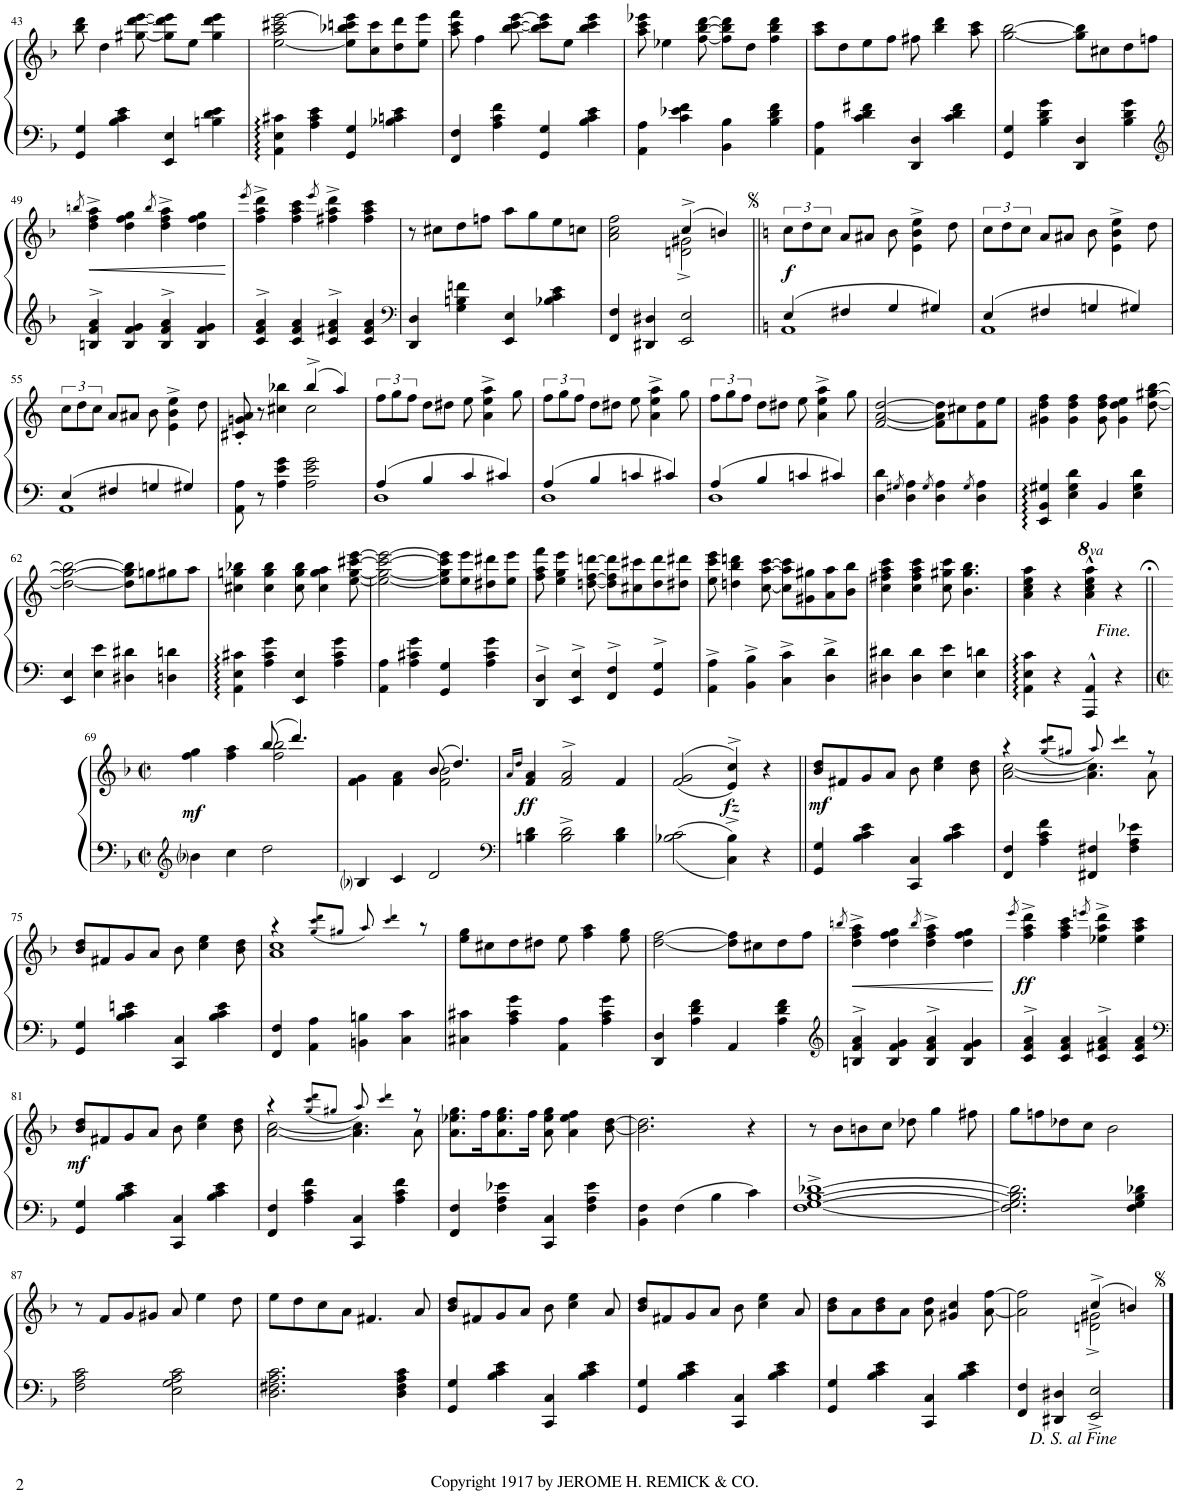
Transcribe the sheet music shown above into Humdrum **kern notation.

**kern	**kern	**dynam
*part1	*part1	*part1
*staff2	*staff1	*staff1/2
*I"Piano	*	*
*I'Pno.	*	*
!!LO:PB:g=z
*clefF4	*clefG2	*
*k[b-]	*k[b-]	*
*M2/2	*M2/2	*
*met(c|)	*met(c|)	*
=43	=43	=43
4GG/ 4G/	8bb-\ 8ddd\	.
.	4dd\	.
4B-\ 4c\ 4e\	.	.
.	[8gg#X\ [8ddd\ [8eee\	.
4EE/ 4E/	8gg#\] 8ddd\] 8eee\]L	.
.	8ee\J	.
4Bn\ 4d\ 4e\	4gg#\ 4ddd\ 4eee\	.
=44	=44	=44
4AA\ 4E\ 4c#X\	[2ee\ 2aa\ 2ccc#X\ [2eee\	.
4A\ 4c#\ 4e\	.	.
4GG/ 4G/	8ee\] 8bb-X\ 8cccn\ 8eee\]L	.
.	8cc\ 8ccc\	.
4B-X\ 4cn\ 4e\	8dd\ 8ddd\	.
.	8ee\ 8eee\J	.
=45	=45	=45
4FF/ 4F/	8aa\ 8ccc\ 8fff\	.
.	4ff\	.
4A\ 4c\ 4f\	.	.
.	[8bb-\ [8ccc\ [8eee\	.
4GG/ 4G/	8bb-\] 8ccc\] 8eee\]L	.
.	8ee\J	.
4B-\ 4c\ 4e\	4bb-\ 4ccc\ 4eee\	.
=46	=46	=46
4AA\ 4A\	8aa\ 8ccc\ 8eee-X\	.
.	4ee-X\	.
4c\ 4e-X\ 4f\	.	.
.	[8ff\ [8bb-\ [8ddd\	.
4BB-\ 4B-\	8ff\] 8bb-\] 8ddd\]L	.
.	8dd\J	.
4B-\ 4d\ 4f\	4ff\ 4bb-\ 4ddd\	.
=47	=47	=47
4AA\ 4A\	8aa\ 8ccc\L	.
.	8dd\	.
4c\ 4d\ 4f#X\	8ee\	.
.	8ff\J	.
4DD/ 4D/	8ff#X\	.
.	4bb-\ 4ddd\	.
4c\ 4d\ 4f#\	.	.
.	8aa\ 8ccc\	.
=48	=48	=48
4GG/ 4G/	[2gg\ [2bb-\	.
4B-\ 4d\ 4g\	.	.
4DD/ 4D/	8gg\] 8bb-\]L	.
.	8cc#X\	.
4B-\ 4d\ 4g\	8dd\	.
.	8ffn\J	.
!!LO:LB:g=z
=49	=49	=49
*clefG2	*	*
.	8qbbn/	.
4Bn/^> 4f/^> 4a/^>	4dd\^ 4ff\^ 4aa\^	.
4B/ 4f/ 4g/	4dd\ 4ff\ 4gg\	.
.	8qbb/	.
4B/^> 4f/^> 4a/^>	4dd\^> 4ff\^> 4aa\^>	.
4B/ 4f/ 4g/	4dd\ 4ff\ 4gg\	.
=50	=50	=50
.	8qeee/	.
4c/^> 4f/^> 4a/^>	4ff\^> 4aa\^> 4ddd\^>	.
4c/ 4f/ 4a/	4ff\ 4aa\ 4ccc\	.
.	8qeee/	.
4c/^> 4f#X/^> 4a/^>	4ff#X\^> 4aa\^> 4ddd\^>	.
4c/ 4f#/ 4a/	4ff#\ 4aa\ 4ccc\	.
=51	=51	=51
*clefF4	*	*
4DD/ 4D/	8r	.
.	8cc#X\L	.
4G\ 4Bn\ 4fn\	8dd\	.
.	8ffn\J	.
4EE/ 4E/	8aa\L	.
.	8gg\	.
4B-X\ 4c\ 4e\	8ee\	.
.	8ccn\J	.
=52	=52	=52
*	*^	*
4FF/ 4F/	2a\ 2cc\ 2ff\	2ryy	.
4DD#X/ 4D#X/	.	.	.
2EE/ 2E/	(4cc^/	2dn\^ 2g#X\^	.
.	4bn/)	.	.
*	*v	*v	*
=53||	=53||	=53||
*k[]	*k[]	*
*^	*	*
!	!	!	!LO:DY:b
4E/	1AA	12cc\L	f
.	.	12dd\	.
.	.	12cc\J	.
4F#X/	.	8a/L	.
.	.	8a#X/J	.
4G/	.	8b\	.
.	.	4e\^ 4b\^ 4ee\^	.
4G#X/	.	.	.
.	.	8dd\	.
=54	=54	=54	=54
4E/	1AA	12cc\L	.
.	.	12dd\	.
.	.	12cc\J	.
4F#X/	.	8a/L	.
.	.	8a#X/J	.
4Gn/	.	8b\	.
.	.	4e\^ 4b\^ 4ee\^	.
4G#X/	.	.	.
.	.	8dd\	.
!!LO:LB:g=z
=55	=55	=55	=55
4E/	1AA	12cc\L	.
.	.	12dd\	.
.	.	12cc\J	.
4F#X/	.	8a/L	.
.	.	8a#X/J	.
4Gn/	.	8b\	.
.	.	4e\^ 4b\^ 4ee\^	.
4G#X/	.	.	.
.	.	8dd\	.
*v	*v	*	*
=56	=56	=56
*	*^	*
8AA\ 8A\	8c#X/'< 8gn/'< 8a/'<	2ryy	.
8r	8r	.	.
4A\ 4e\ 4g\	4cc#X\ 4bb-X\	.	.
2A\ 2e\ 2g\	(4bb-^/	2cc#\	.
.	4aa/)	.	.
*	*v	*v	*
=57	=57	=57
*^	*	*
4A/	1D	12ff\L	.
.	.	12gg\	.
.	.	12ff\J	.
4B/	.	8dd\L	.
.	.	8dd#X\J	.
4c/	.	8ee\	.
.	.	4a\^ 4ee\^ 4aa\^	.
4c#X/	.	.	.
.	.	8gg\	.
=58	=58	=58	=58
4A/	1D	12ff\L	.
.	.	12gg\	.
.	.	12ff\J	.
4B/	.	8dd\L	.
.	.	8dd#X\J	.
4cn/	.	8ee\	.
.	.	4a\^ 4ee\^ 4aa\^	.
4c#X/	.	.	.
.	.	8gg\	.
=59	=59	=59	=59
4A/	1D	12ff\L	.
.	.	12gg\	.
.	.	12ff\J	.
4B/	.	8dd\L	.
.	.	8dd#X\J	.
4cn/	.	8ee\	.
.	.	4a\^ 4ee\^ 4aa\^	.
4c#X/	.	.	.
.	.	8gg\	.
*v	*v	*	*
=60	=60	=60
4D\ 4d\	[2f/ [2a/ [2dd/	.
8qG#X/	.	.
4D\ 4A\	.	.
8qG#/	.	.
4D\ 4A\	8f\] 8a\] 8dd\]L	.
.	8cc#X\	.
8qG#/	.	.
4D\ 4A\	8f\ 8dd\	.
.	8ee\J	.
=61	=61	=61
4EE/ 4BB/ 4G#X/	4g#X\ 4dd\ 4ff\	.
4E\ 4G#\ 4d\	4g#\ 4dd\ 4ff\	.
4BB/	8g#\ 8dd\ 8ff\	.
.	4g#\ 4dd\ 4ee\	.
4E\ 4G#\ 4d\	.	.
.	[8dd\ [8gg#X\ [8bb\	.
!!LO:LB:g=z
=62	=62	=62
4EE/ 4E/	2dd\_ 2gg#\_ 2bb\_	.
4E\ 4e\	.	.
4D#X\ 4d#X\	8dd\] 8gg#\] 8bb\]L	.
.	8ggn\	.
4Dn\ 4dn\	8gg#X\	.
.	8aa\J	.
=63	=63	=63
4AA\ 4E\ 4c#X\	4cc#X\ 4ggn\ 4bb-X\	.
4A\ 4c#\ 4g\	4cc#\ 4gg\ 4bb-\	.
4EE/ 4E/	8cc#\ 8gg\ 8bb-\	.
.	4cc#\ 4gg\ 4aa\	.
4A\ 4c#\ 4g\	.	.
.	[8ee\ [8gg\ [8ccc#X\ [8eee\	.
=64	=64	=64
4AA\ 4A\	2ee\_ 2gg\_ 2ccc#\_ 2eee\_	.
4A\ 4c#X\ 4g\	.	.
4GG/ 4G/	8ee\] 8gg\] 8ccc#\] 8eee\]L	.
.	8ee\ 8eee\	.
4A\ 4c#\ 4g\	8dd#X\ 8ddd#X\	.
.	8ee\ 8eee\J	.
=65	=65	=65
4DD/^> 4D/^>	8ff\ 8aa\ 8fff\	.
.	4ee\ 4gg\ 4eee\	.
4EE/^> 4E/^>	.	.
.	[8ddn\ [8ff\ [8dddn\	.
4FF/^> 4F/^>	8dd\] 8ff\] 8ddd\]L	.
.	8cc#X\ 8ccc#X\	.
4GG/^> 4G/^>	8dd\ 8ddd\	.
.	8dd#X\ 8ddd#X\J	.
=66	=66	=66
4AA\^ 4A\^	8ee\ 8ccc\ 8eee\	.
.	4ddn\ 4bb\ 4dddn\	.
4BB\^ 4B\^	.	.
.	[8cc\ [8aa\ [8ccc\	.
4C\^ 4c\^	8cc\] 8aa\] 8ccc\]L	.
.	8g#X\ 8gg#X\	.
4D\^ 4d\^	8a\ 8aa\	.
.	8b\ 8bb\J	.
=67	=67	=67
4D#X\ 4d#X\	4cc\ 4ff#X\ 4aa\ 4ccc\	.
4D#\ 4d#\	4cc\ 4ff#\ 4aa\ 4ccc\	.
4E\ 4e\	8cc\ 8gg#X\ 8ccc\	.
.	4.b\ 4.gg#\ 4.bb\	.
4E\ 4dn\	.	.
=68	=68	=68
4AA\ 4E\ 4c\	4a\ 4cc\ 4ee\ 4aa\	.
4r	4r	.
*	*8va	*
4AAA/^^ 4AA/^^	4aa\^^ 4ccc\^^ 4eee\^^ 4aaa\^^	.
*	*X8va	*
4r	4r	.
!!LO:LB:g=z
=69||	=69||	=69||
*clefG2	*	*
*k[b-]	*k[b-]	*
*M2/2	*M2/2	*
*met(c|)	*met(c|)	*
*	*^	*
!	!	!	!LO:DY:b
4b-i\	4ff\ 4gg\	2ryy	mf
4cc\	4ff\ 4aa\	.	.
2dd\	(8bb-/	2ff\ 2bb-\	.
.	4.ddd/)	.	.
=70	=70	=70	=70
4B-i/	4f\ 4g\	2ryy	.
4c/	4f\ 4a\	.	.
2d/	(8b-/	2f\ 2b-\	.
.	4.dd/)	.	.
*	*v	*v	*
=71	=71	=71
*clefF4	*	*
.	16qa/LL	.
.	16qdd/JJ	.
!	!	!LO:DY:b
4Bn\ 4d\	4f/ 4a/	ff
2B\^ 2d\^	2f/^> 2a/^>	.
4B\ 4d\	4f/	.
=72	=72	=72
2B-X\ 2c\	(>(2f/ 2g/	.
!	!	!LO:DY:b
4C\^> 4B-\^>	4e/^> 4cc/^>))	fz
4r	4r	.
=73||	=73||	=73||
!	!	!LO:DY:b
4GG/ 4G/	8b-/ 8dd/L	mf
.	8f#X/	.
4B-\ 4c\ 4e\	8g/	.
.	8a/J	.
4CC/ 4C/	8b-\	.
.	4cc\ 4ee\	.
4B-\ 4c\ 4e\	.	.
.	8b-\ 8dd\	.
=74	=74	=74
*	*^	*
4FF/ 4F/	4r	[2a\ [2cc\	.
4A\ 4c\ 4f\	(<8gg!/ 8ccc!/ 8ddd!/L	.	.
.	8gg#X!/J	.	.
4FF#X/ 4F#X/	8aa!/)	4.a\] 4.cc\]	.
.	4ccc!/ 4ddd!/	.	.
4F#\ 4A\ 4e-X\	.	.	.
.	8r	8a\	.
*	*v	*v	*
!!LO:LB:g=z
=75	=75	=75
4GG/ 4G/	8b-/ 8dd/L	.
.	8f#X/	.
4B-\ 4c\ 4en\	8g/	.
.	8a/J	.
4CC/ 4C/	8b-\	.
.	4cc\ 4ee\	.
4B-\ 4c\ 4e\	.	.
.	8b-\ 8dd\	.
=76	=76	=76
*	*^	*
4FF/ 4F/	4r	1a 1cc	.
4AA\ 4A\	(<8gg!/ 8ccc!/ 8ddd!/L	.	.
.	8gg#X!/J	.	.
4BBn\ 4Bn\	8aa!/)	.	.
.	4ccc!/ 4ddd!/	.	.
4C\ 4c\	.	.	.
.	8r	.	.
*	*v	*v	*
=77	=77	=77
4C#X\ 4c#X\	8ee\ 8gg\L	.
.	8cc#X\	.
4A\ 4c#\ 4g\	8dd\	.
.	8dd#X\J	.
4AA\ 4A\	8ee\	.
.	4ff\ 4aa\	.
4A\ 4c#\ 4g\	.	.
.	8ee\ 8gg\	.
=78	=78	=78
4DD/ 4D/	[2dd\ [2ff\	.
4A\ 4d\ 4f\	.	.
4AA/	8dd\] 8ff\]L	.
.	8cc#X\	.
4A\ 4d\ 4f\	8dd\	.
.	8ff\J	.
=79	=79	=79
*clefG2	*	*
.	8qbbn/	.
4Bn/^> 4f/^> 4a/^>	4dd\^ 4ff\^ 4aa\^	.
4B/ 4f/ 4g/	4dd\ 4ff\ 4gg\	.
.	8qbb/	.
4B/^> 4f/^> 4a/^>	4dd\^> 4ff\^> 4aa\^>	.
4B/ 4f/ 4g/	4dd\ 4ff\ 4gg\	.
=80	=80	=80
.	8qeee/	.
!	!	!LO:DY:b
4c/^> 4f/^> 4a/^>	4ff\^> 4aa\^> 4ddd\^>	ff
4c/ 4f/ 4a/	4ff\ 4aa\ 4ccc\	.
.	8qeeen/	.
4c/^> 4f#X/^> 4a/^>	4ee-X\^> 4aa\^> 4ddd\^>	.
4c/ 4f#/ 4a/	4ee-\ 4aa\ 4ccc\	.
!!LO:LB:g=z
=81	=81	=81
*clefF4	*	*
!	!	!LO:DY:b
4GG/ 4G/	8b-/ 8dd/L	mf
.	8f#X/	.
4B-\ 4c\ 4e\	8g/	.
.	8a/J	.
4CC/ 4C/	8b-\	.
.	4cc\ 4ee\	.
4B-\ 4c\ 4e\	.	.
.	8b-\ 8dd\	.
=82	=82	=82
*	*^	*
4FF/ 4F/	4r	[2a\ [2cc\	.
4A\ 4c\ 4f\	(<8gg!/ 8ccc!/ 8ddd!/L	.	.
.	8gg#X!/J	.	.
4CC/ 4C/	8aa!/)	4.a\] 4.cc\]	.
.	4ccc!/ 4ddd!/	.	.
4A\ 4c\ 4f\	.	.	.
.	8r	8a\	.
*	*v	*v	*
=83	=83	=83
4FF/ 4F/	8.a\ 8.ee-X\ 8.gg\L	.
.	16ff\K	.
4F\ 4A\ 4e-X\	8.a\ 8.ee-\ 8.gg\	.
.	16ff\Jk	.
4CC/ 4C/	8a\ 8ee-\ 8gg\	.
.	4a\ 4ee-\ 4ff\	.
4F\ 4A\ 4e-\	.	.
.	[8b-\ [8dd\	.
=84	=84	=84
4BB-\ 4F\	2.b-\] 2.dd\]	.
4F\	.	.
4B-\	.	.
4c\	4r	.
=85	=85	=85
[1F^ [1G^ [1B-^ [1d-X^	8r	.
.	8b-\L	.
.	8bn\	.
.	8cc\J	.
.	8dd-X\	.
.	4gg\	.
.	8ff#X\	.
=86	=86	=86
2.F\] 2.G\] 2.B-\] 2.d-\]	8gg\L	.
.	8ffn\	.
.	8dd-X\	.
.	8cc\J	.
.	2b-\	.
4F\ 4G\ 4B-\ 4d-X\	.	.
!!LO:LB:g=z
=87	=87	=87
2F\ 2A\ 2c\	8r	.
.	8f/L	.
.	8g/	.
.	8g#X/J	.
2E\ 2G\ 2A\ 2c\	8a/	.
.	4ee\	.
.	8dd\	.
=88	=88	=88
2.D\ 2.F#X\ 2.A\ 2.c\	8ee\L	.
.	8dd\	.
.	8cc\	.
.	8a\J	.
.	4.f#X/	.
4D\ 4F#\ 4A\ 4c\	.	.
.	8a/	.
=89	=89	=89
4GG/ 4G/	8b-/ 8dd/L	.
.	8f#X/	.
4B-\ 4c\ 4e\	8g/	.
.	8a/J	.
4CC/ 4C/	8b-\	.
.	4cc\ 4ee\	.
4B-\ 4c\ 4e\	.	.
.	8a/	.
=90	=90	=90
4GG/ 4G/	8b-/ 8dd/L	.
.	8f#X/	.
4B-\ 4c\ 4e\	8g/	.
.	8a/J	.
4CC/ 4C/	8b-\	.
.	4cc\ 4ee\	.
4B-\ 4c\ 4e\	.	.
.	8a/	.
=91	=91	=91
4GG/ 4G/	8b-\ 8dd\L	.
.	8a\	.
4B-\ 4c\ 4e\	8b-\ 8dd\	.
.	8a\J	.
4CC/ 4C/	8a\ 8dd\	.
.	4g#X/ 4cc/	.
4B-\ 4c\ 4e\	.	.
.	[8a\ [>8ff\	.
=92	=92	=92
*	*^	*
4FF/ 4F/	2a\] 2ff\]	2ryy	.
4DD#X/ 4D#X/	.	.	.
2EE/^< 2E/^<	(4cc^>/	2dn\^< 2g#X\^<	.
.	4bn/)	.	.
*	*v	*v	*
==	==	==
*-	*-	*-
